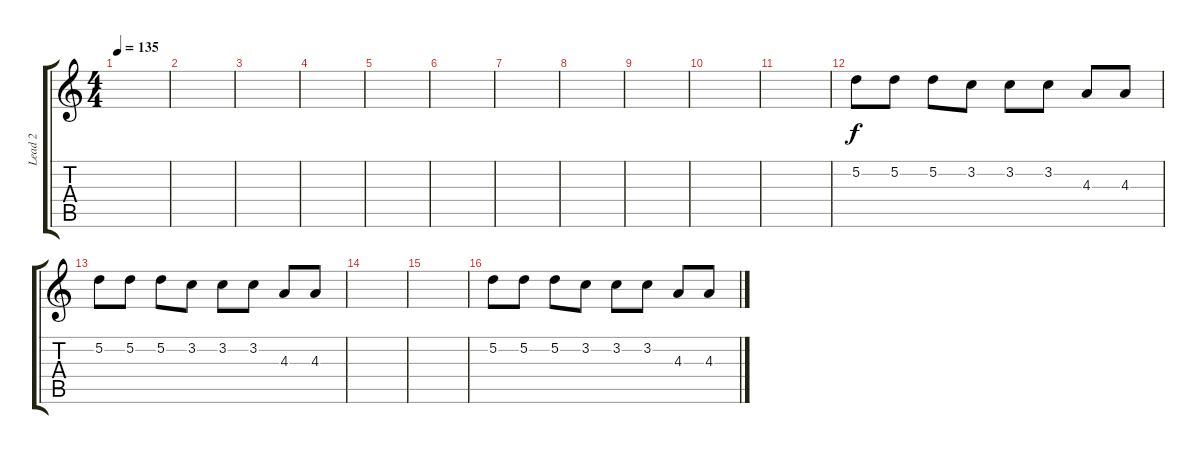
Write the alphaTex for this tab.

\track ("Lead 2" "Lead 2") {instrument distortionguitar}
\staff {score tabs}
\tuning (D4 A3 F3 C3 G2 D2) {hide}
\ts (4 4)
\tempo 135
\clef g2
\ks c
|
|
|
|
|
|
|
|
|
|
|
5.2.8{balance 3} 5.2.8 5.2.8 3.2.8 3.2.8 3.2.8 4.3.8 4.3.8 |
5.2.8 5.2.8 5.2.8 3.2.8 3.2.8 3.2.8 4.3.8 4.3.8 |
|
|
5.2.8 5.2.8 5.2.8 3.2.8 3.2.8 3.2.8 4.3.8 4.3.8
